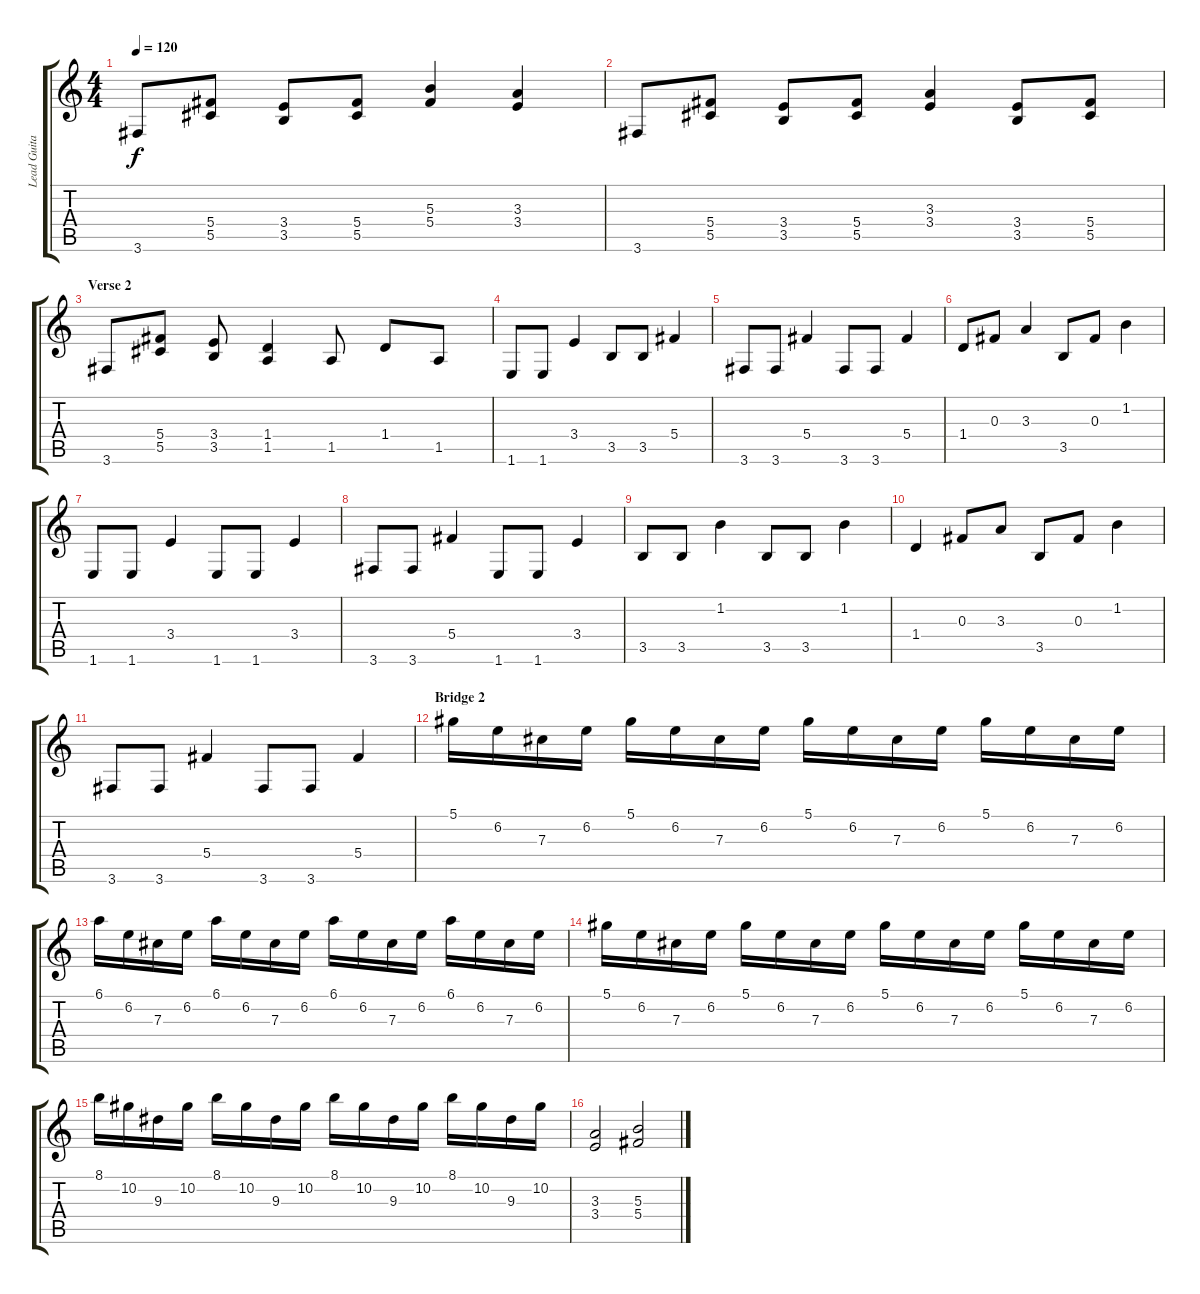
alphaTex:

\track ("Lead Guitar" "Lead Guita") {instrument distortionguitar}
\staff {score tabs}
\tuning (Eb4 Bb3 Gb3 Db3 Ab2 Eb2) {hide}
\ts (4 4)
\tempo 120
\clef g2
\ks c
3.6.8{dy f} (5.4 5.5).8 (3.4 3.5).8 (5.4 5.5).8 (5.3 5.4).4 (3.3 3.4).4 |
3.6.8 (5.4 5.5).8 (3.4 3.5).8 (5.4 5.5).8 (3.3 3.4).4 (3.4 3.5).8 (5.4 5.5).8 |
\section ("" "Verse 2")
3.6.8 (5.4 5.5).8 (3.4 3.5).8 (1.4 1.5).4 1.5.8 1.4.8 1.5.8 |
1.6.8 1.6.8 3.4.4 3.5.8 3.5.8 5.4.4 |
3.6.8 3.6.8 5.4.4 3.6.8 3.6.8 5.4.4 |
1.4.8 0.3.8 3.3.4 3.5.8 0.3.8 1.2.4 |
1.6.8 1.6.8 3.4.4 1.6.8 1.6.8 3.4.4 |
3.6.8 3.6.8 5.4.4 1.6.8 1.6.8 3.4.4 |
3.5.8 3.5.8 1.2.4 3.5.8 3.5.8 1.2.4 |
1.4.4 0.3.8 3.3.8 3.5.8 0.3.8 1.2.4 |
3.6.8 3.6.8 5.4.4 3.6.8 3.6.8 5.4.4 |
\section ("" "Bridge 2")
5.1.16 6.2.16 7.3.16 6.2.16 5.1.16 6.2.16 7.3.16 6.2.16 5.1.16 6.2.16 7.3.16 6.2.16 5.1.16 6.2.16 7.3.16 6.2.16 |
6.1.16 6.2.16 7.3.16 6.2.16 6.1.16 6.2.16 7.3.16 6.2.16 6.1.16 6.2.16 7.3.16 6.2.16 6.1.16 6.2.16 7.3.16 6.2.16 |
5.1.16 6.2.16 7.3.16 6.2.16 5.1.16 6.2.16 7.3.16 6.2.16 5.1.16 6.2.16 7.3.16 6.2.16 5.1.16 6.2.16 7.3.16 6.2.16 |
8.1.16 10.2.16 9.3.16 10.2.16 8.1.16 10.2.16 9.3.16 10.2.16 8.1.16 10.2.16 9.3.16 10.2.16 8.1.16 10.2.16 9.3.16 10.2.16 |
(3.3 3.4).2 (5.3 5.4).2
